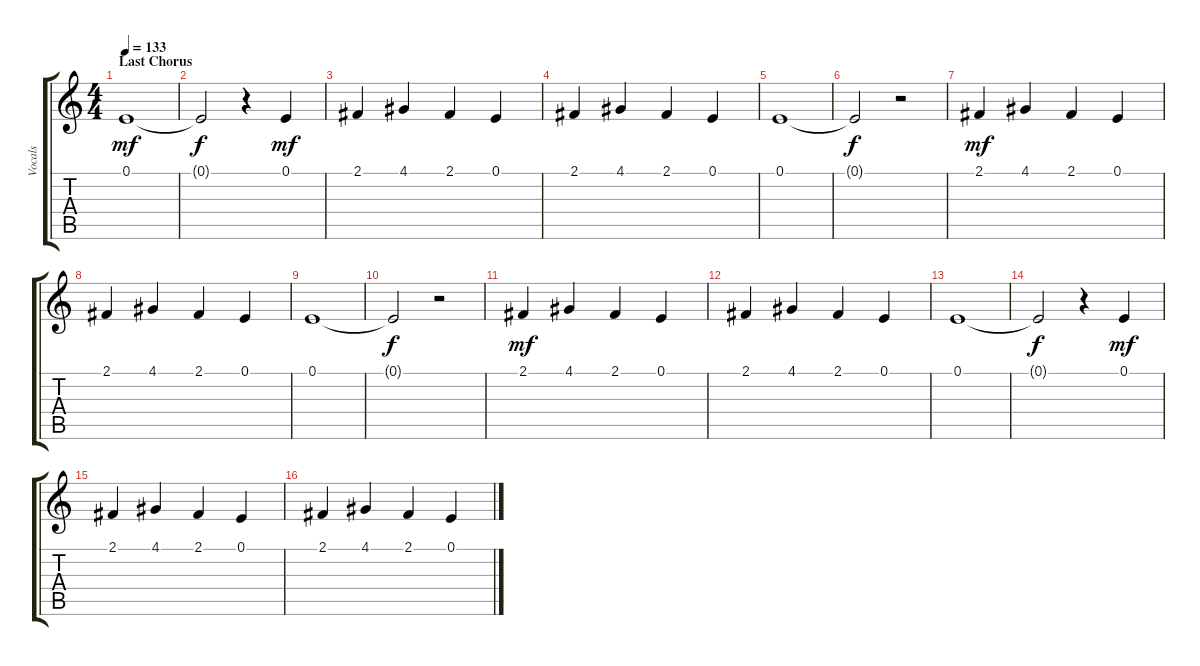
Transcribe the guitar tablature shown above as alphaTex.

\track ("Vocals" "Vocals") {instrument brightacousticpiano}
\staff {score tabs}
\tuning (E4 B3 G3 D3 A2 E2) {hide}
\ts (4 4)
\section ("" "Last Chorus")
\tempo 133
\clef g2
\ks c
0.1.1{dy mf} |
0.1{t}.2{dy f} r.4 0.1.4{dy mf} |
2.1.4 4.1.4 2.1.4 0.1.4 |
2.1.4 4.1.4 2.1.4 0.1.4 |
0.1.1 |
0.1{t}.2{dy f} r.2 |
2.1.4{dy mf} 4.1.4 2.1.4 0.1.4 |
2.1.4 4.1.4 2.1.4 0.1.4 |
0.1.1 |
0.1{t}.2{dy f} r.2 |
2.1.4{dy mf} 4.1.4 2.1.4 0.1.4 |
2.1.4 4.1.4 2.1.4 0.1.4 |
0.1.1 |
0.1{t}.2{dy f} r.4 0.1.4{dy mf} |
2.1.4 4.1.4 2.1.4 0.1.4 |
2.1.4 4.1.4 2.1.4 0.1.4
